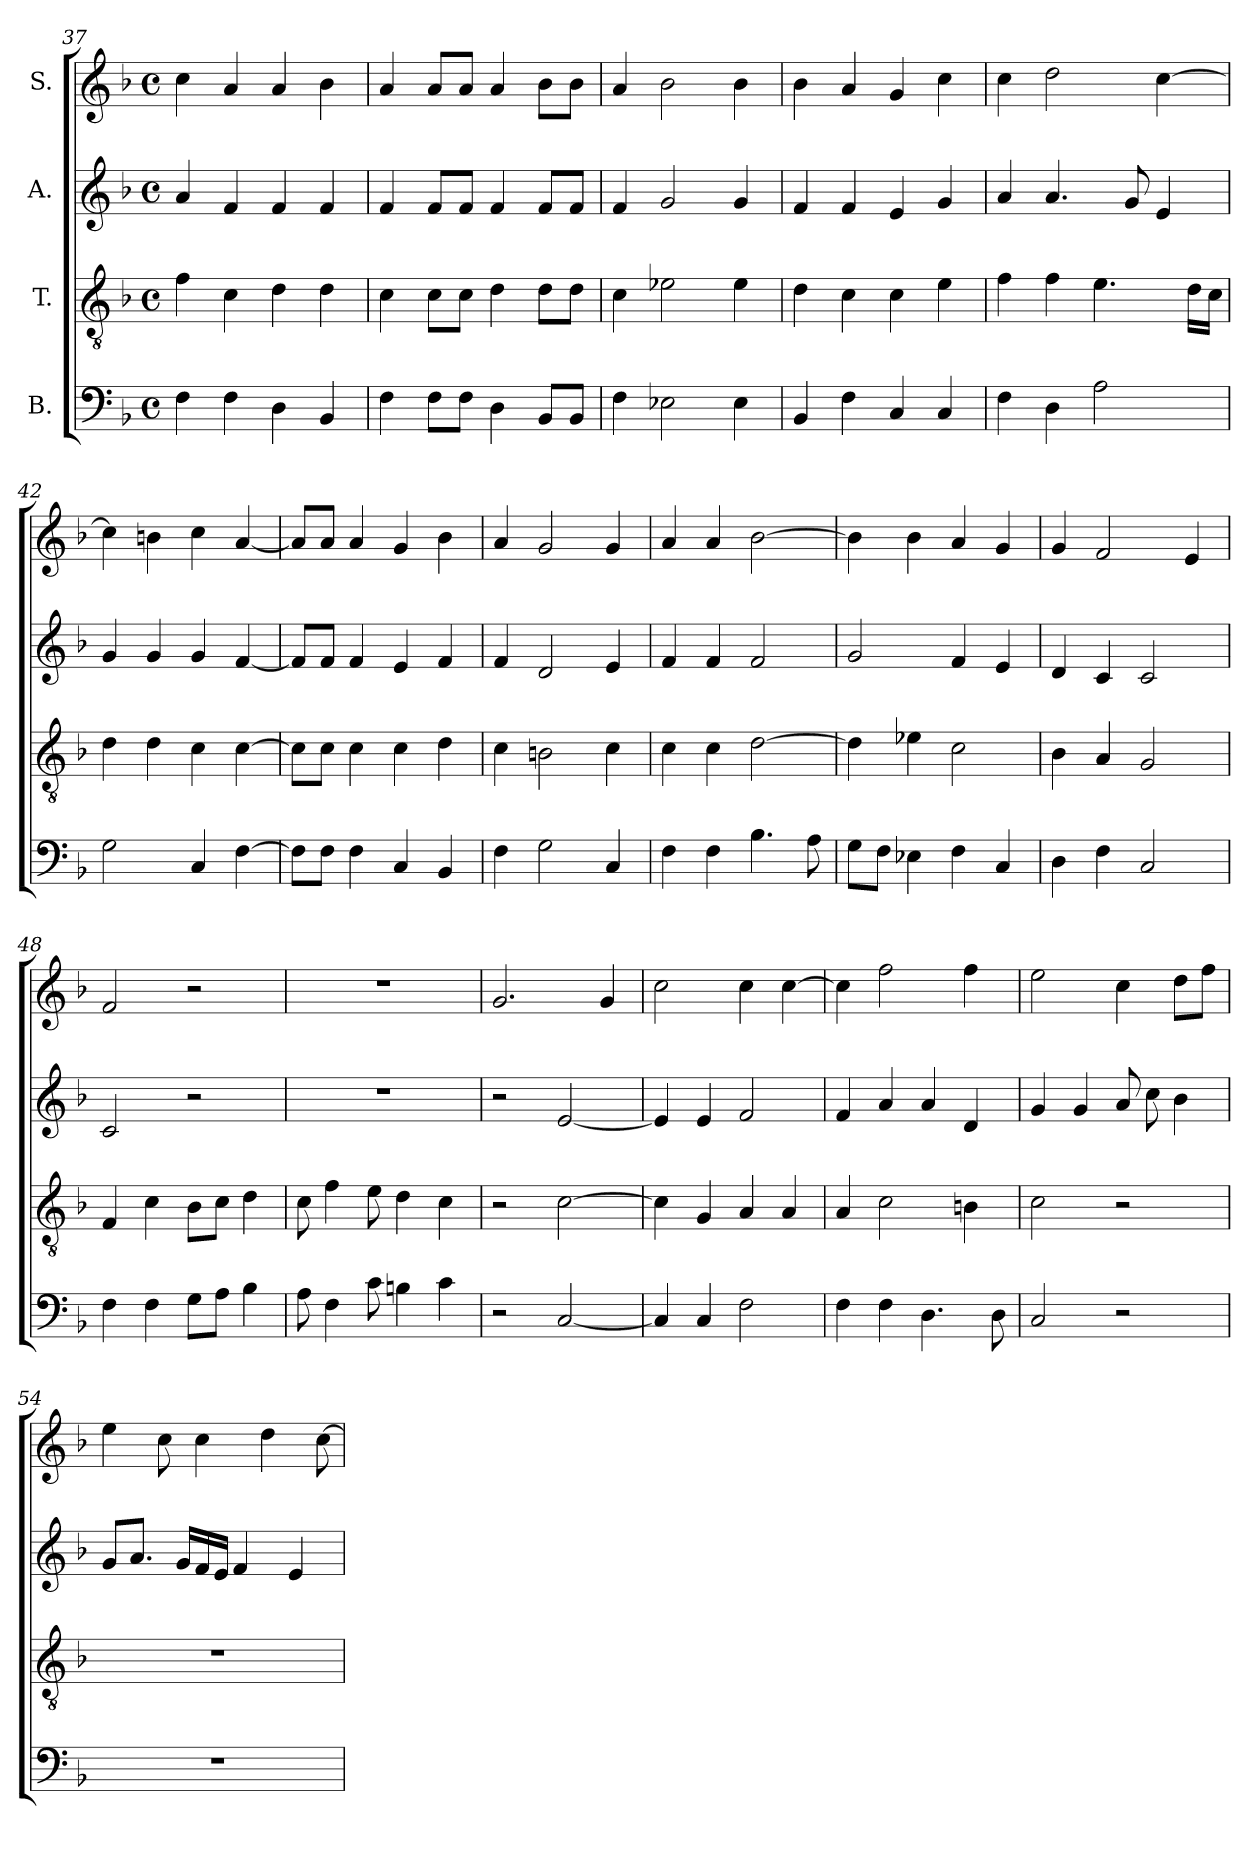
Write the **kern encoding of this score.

**kern	**text	**kern	**text	**kern	**text	**kern	**text
*part4	*part4	*part3	*part3	*part2	*part2	*part1	*part1
*staff4	*staff4	*staff3	*staff3	*staff2	*staff2	*staff1	*staff1
*I"B.	*	*I"T.	*	*I"A.	*	*I"S.	*
*clefF4	*	*clefGv2	*	*clefG2	*	*clefG2	*
*k[b-]	*	*k[b-]	*	*k[b-]	*	*k[b-]	*
*F:	*	*F:	*	*F:	*	*F:	*
*M4/4	*	*M4/4	*	*M4/4	*	*M4/4	*
*met(c)	*	*met(c)	*	*met(c)	*	*met(c)	*
=37	=37	=37	=37	=37	=37	=37	=37
4F\	.	4f\	.	4a/	.	4cc\	.
4F\	.	4c\	.	4f/	.	4a/	.
4D\	.	4d\	.	4f/	.	4a/	.
4BB-/	.	4d\	.	4f/	.	4b-\	.
=38	=38	=38	=38	=38	=38	=38	=38
4F\	.	4c\	.	4f/	.	4a/	.
8F\L	.	8c\L	.	8f/L	.	8a/L	.
8F\J	.	8c\J	.	8f/J	.	8a/J	.
4D\	.	4d\	.	4f/	.	4a/	.
8BB-/L	.	8d\L	.	8f/L	.	8b-\L	.
8BB-/J	.	8d\J	.	8f/J	.	8b-\J	.
=39	=39	=39	=39	=39	=39	=39	=39
4F\	.	4c\	.	4f/	.	4a/	.
2E-X\	.	2e-X\	.	2g/	.	2b-\	.
4E-\	.	4e-\	.	4g/	.	4b-\	.
!!LO:LB:g=z
=40	=40	=40	=40	=40	=40	=40	=40
4BB-/	.	4d\	.	4f/	.	4b-\	.
4F\	.	4c\	.	4f/	.	4a/	.
4C/	.	4c\	.	4e/	.	4g/	.
4C/	.	4e\	.	4g/	.	4cc\	.
=41	=41	=41	=41	=41	=41	=41	=41
4F\	.	4f\	.	4a/	.	4cc\	.
4D\	.	4f\	.	4.a/	.	2dd\	.
2A\	.	4.e\	.	.	.	.	.
.	.	.	.	8g/	.	.	.
.	.	.	.	4e/	.	[>4cc\	.
.	.	16d\LL	.	.	.	.	.
.	.	16c\JJ	.	.	.	.	.
=42	=42	=42	=42	=42	=42	=42	=42
2G\	.	4d\	.	4g/	.	4cc\]	.
.	.	4d\	.	4g/	.	4bn\	.
4C/	.	4c\	.	4g/	.	4cc\	.
[>4F\	.	[>4c\	.	[<4f/	.	[<4a/	.
=43	=43	=43	=43	=43	=43	=43	=43
8F\L]	.	8c\L]	.	8f/L]	.	8a/L]	.
8F\J	.	8c\J	.	8f/J	.	8a/J	.
4F\	.	4c\	.	4f/	.	4a/	.
4C/	.	4c\	.	4e/	.	4g/	.
4BB-/	.	4d\	.	4f/	.	4b-\	.
=44	=44	=44	=44	=44	=44	=44	=44
4F\	.	4c\	.	4f/	.	4a/	.
2G\	.	2Bn\	.	2d/	.	2g/	.
4C/	.	4c\	.	4e/	.	4g/	.
=45	=45	=45	=45	=45	=45	=45	=45
4F\	.	4c\	.	4f/	.	4a/	.
4F\	.	4c\	.	4f/	.	4a/	.
4.B-\	.	[>2d\	.	2f/	.	[>2b-\	.
8A\	.	.	.	.	.	.	.
!!LO:LB:g=z
=46	=46	=46	=46	=46	=46	=46	=46
8G\L	.	4d\]	.	2g/	.	4b-\]	.
8F\J	.	.	.	.	.	.	.
4E-X\	.	4e-X\	.	.	.	4b-\	.
4F\	.	2c\	.	4f/	.	4a/	.
4C/	.	.	.	4e/	.	4g/	.
=47	=47	=47	=47	=47	=47	=47	=47
4D\	.	4B-\	.	4d/	.	4g/	.
4F\	.	4A/	.	4c/	.	2f/	.
2C/	.	2G/	.	2c/	.	.	.
.	.	.	.	.	.	4e/	.
=48	=48	=48	=48	=48	=48	=48	=48
4F\	.	4F/	.	2c/	.	2f/	.
4F\	.	4c\	.	.	.	.	.
8G\L	.	8B-\L	.	2r	.	2r	.
8A\J	.	8c\J	.	.	.	.	.
4B-\	.	4d\	.	.	.	.	.
=49	=49	=49	=49	=49	=49	=49	=49
8A\	.	8c\	.	1r	.	1r	.
4F\	.	4f\	.	.	.	.	.
8c\	.	8e\	.	.	.	.	.
4Bn\	.	4d\	.	.	.	.	.
4c\	.	4c\	.	.	.	.	.
=50	=50	=50	=50	=50	=50	=50	=50
2r	.	2r	.	2r	.	2.g/	.
[<2C/	.	[>2c\	.	[<2e/	.	.	.
.	.	.	.	.	.	4g/	.
=51	=51	=51	=51	=51	=51	=51	=51
4C/]	.	4c\]	.	4e/]	.	2cc\	.
4C/	.	4G/	.	4e/	.	.	.
2F\	.	4A/	.	2f/	.	4cc\	.
.	.	4A/	.	.	.	[>4cc\	.
=52	=52	=52	=52	=52	=52	=52	=52
4F\	.	4A/	.	4f/	.	4cc\]	.
4F\	.	2c\	.	4a/	.	2ff\	.
4.D\	.	.	.	4a/	.	.	.
.	.	4Bn\	.	4d/	.	4ff\	.
8D\	.	.	.	.	.	.	.
!!LO:PB:g=z
=53	=53	=53	=53	=53	=53	=53	=53
2C/	.	2c\	.	4g/	.	2ee\	.
.	.	.	.	4g/	.	.	.
2r	.	2r	.	8a/	.	4cc\	.
.	.	.	.	8cc\	.	.	.
.	.	.	.	4b-\	.	8dd\L	.
.	.	.	.	.	.	8ff\J	.
=54	=54	=54	=54	=54	=54	=54	=54
1r	.	1r	.	8g/L	.	4ee\	.
.	.	.	.	8.a/J	.	.	.
.	.	.	.	.	.	8cc\	.
.	.	.	.	16g/LL	.	.	.
.	.	.	.	16f/	.	4cc\	.
.	.	.	.	16e/JJ	.	.	.
.	.	.	.	4f/	.	.	.
.	.	.	.	.	.	4dd\	.
.	.	.	.	4e/	.	.	.
.	.	.	.	.	.	[>8cc\	.
=	=	=	=	=	=	=	=
*-	*-	*-	*-	*-	*-	*-	*-
